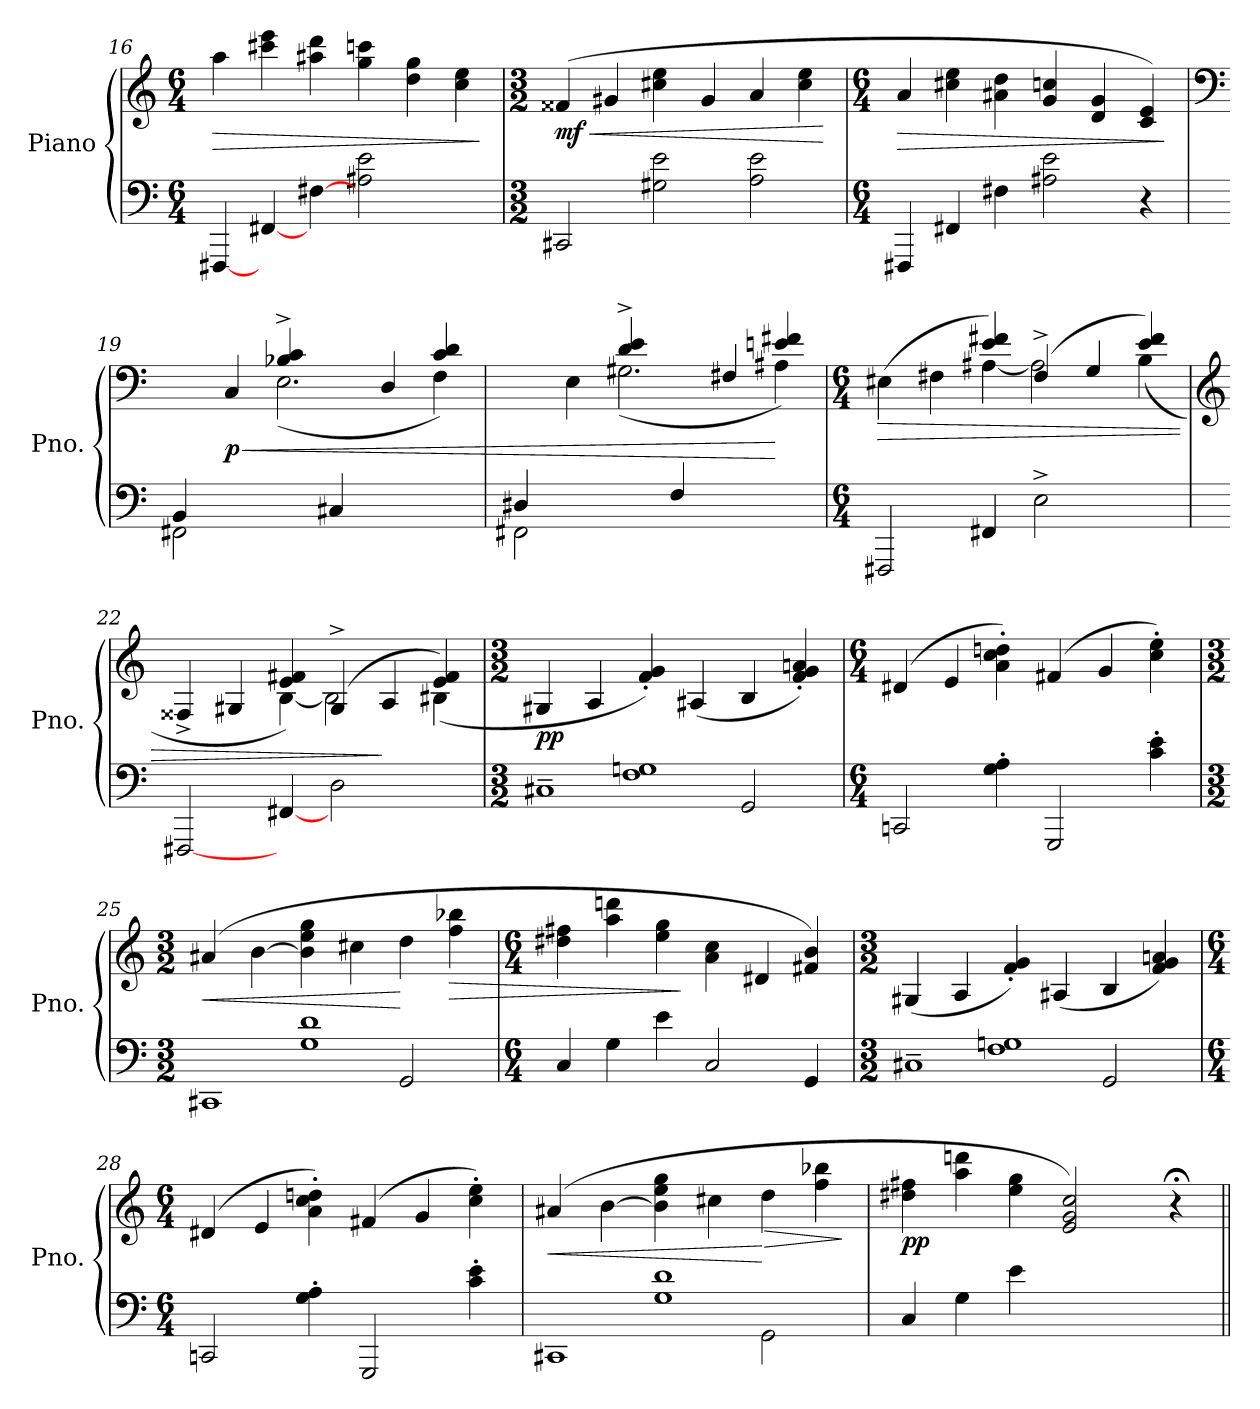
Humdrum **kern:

**kern	**kern	**dynam
*part1	*part1	*part1
*staff2	*staff1	*staff1/2
*I"Piano	*	*
*I'Pno.	*	*
*clefF4	*clefG2	*
*k[]	*k[]	*
*M6/4	*M6/4	*
=16	=16	=16
*^	*	*
!	!	!	!LO:HP:b
[4FFF#X/	2.ryy	4aa\	>
[4FF#X/	.	4ccc#X\ 4eee\	.
[4F#X\	.	4aa#X\ 4ddd\	.
4FFF#/yy]	2A#X\ 2e\	4gg\ 4cccn\	.
4FF#/yy]	.	4dd\ 4gg\	.
4F#\yy]	4ryy	4cc\ 4ee\	.
*v	*v	*	*
.	.	]
!!LO:PB:g=z
=17	=17	=17
*M3/2	*M3/2	*
!	!	!LO:HP:b
!	!	!LO:DY:n=1:b
2CC#X/	(>4f##X/	< mf
.	4g#X/	.
2G#X\ 2e\	4cc#X\ 4ee\	.
.	4g#/	.
2A\ 2e\	4a/	.
.	4cc#\ 4ee\	.
.	.	[
=18	=18	=18
*M6/4	*M6/4	*
!	!	!LO:HP:b
4FFF#X/	4a/	>
4FF#X/	4cc#X\ 4ee\	.
4F#X\	4a#X\ 4dd\	.
2A#X\ 2e\	4g/ 4ccn/	.
.	4d/ 4g/	.
4r	4c/ 4e/)	.
.	.	]
!!LO:LB:g=z
=19	=19	=19
*	*clefF4	*
*^	*^	*
(>4BB/	2FF#X\	4ryy	2ryy	.
!	!	!	!	!LO:HP:b
!	!	!	!	!LO:DY:n=1:b
2ryy	.	4C/	.	< p
.	4ryy	4B-X/^ 4c/^	(<2.E\	.
4C#X/	2ryy	4ryy	.	.
2ryy	.	4D/	.	.
.	4ryy	4c/ 4d/)	4F\)	.
=20	=20	=20	=20	=20
(>4D#X/	2FF#X\	4ryy	2ryy	.
2ryy	.	4E\	.	.
.	4ryy	4d/^ 4e/^	(<2.G#X\	.
4F/	2ryy	4ryy	.	.
2ryy	.	4F#X/	.	.
.	4ryy	4en/ 4f#X/)	4A#X\)	[
*v	*v	*	*	*
=21	=21	=21	=21
*M6/4	*M6/4	*	*
*^	*	*	*
!	!	!	!	!LO:HP:b
*v	*v	*	*	*
2FFF#X/	(>4E#X\	2ryy	>
.	4F#X\	.	.
4FF#X/	4e/ 4f#X/)	[4A#X\	.
(>2E^\	(>4F#^/	2A#\]	.
.	4G/	.	.
4ryy	4e/ 4f#/)	(4B\	.
!!LO:LB:g=z	!!
=22	=22	=22	=22
*	*clefG2	*	*
*^	*	*	*
[2FFF#X/	2.ryy	4F##X^/	2ryy	.
.	.	4G#X/	.	.
[4FF#X/	.	4e/ 4f#X/)	[4B\	.
2FFF#/yy]	(<2D\	(>4G#^/	2B\]	.
.	.	4A/	.	]
4FF#/yy]	4ryy	4e/ 4f#/)	(4B#X\	.
*	*	*v	*v	*
=23	=23	=23	=23
*M3/2	*	*M3/2	*
*	*	*^	*
!	!	!	!	!LO:DY:b
*	*	*v	*v	*
1C#X~	2ryy	4G#X/	pp
.	.	4A/	.
.	1F 1Gn	4f/' 4g/')	.
.	.	(<4A#X/	.
2GG/	.	4B/	.
.	.	4f/' 4g/' 4an/')	.
*v	*v	*	*
=24	=24	=24
*M6/4	*M6/4	*
2CCn/	(>4d#X/	.
.	4e/	.
4G\' 4A\'	4a\' 4cc\' 4ddn\')	.
2GGG/	(>4f#X/	.
.	4g/	.
4c\' 4e\'	4cc\' 4ee\')	.
!!LO:LB:g=z
=25	=25	=25
*M3/2	*M3/2	*
*^	*	*
!	!	!	!LO:HP:b
1CC#X	2ryy	(>4a#X/	<
.	.	[4b\	.
.	1G 1d	4b\] 4ee\ 4gg\	.
.	.	4cc#X\	.
2GG/	.	4dd\	[
!	!	!	!LO:HP:b
.	.	4ff\ 4bb-X\	>
*v	*v	*	*
=26	=26	=26
*M6/4	*M6/4	*
4C/	4dd#X\ 4ff#X\	.
4G\	4aa\ 4dddn\	.
4e\	4ee\ 4gg\	.
2C/	4a\ 4cc\	.
.	4d#X/	.
4GG/	4f#X/ 4b/)	]
!!LO:LB:g=z
=27	=27	=27
*M3/2	*M3/2	*
*^	*	*
1C#X~	2ryy	(<4G#X/	.
.	.	4A/	.
.	1F 1Gn	4f/' 4g/')	.
.	.	(<4A#X/	.
2GG/	.	4B/	.
.	.	4f/ 4g/ 4an/)	.
*v	*v	*	*
=28	=28	=28
*M6/4	*M6/4	*
2CCn/	(>4d#X/	.
.	4e/	.
4G\' 4A\'	4a\' 4cc\' 4ddn\')	.
2GGG/	(>4f#X/	.
.	4g/	.
4c\' 4e\'	4cc\' 4ee\')	.
!!LO:LB:g=z
=29	=29	=29
*^	*	*
!	!	!	!LO:HP:b
4ryy	1CC#X	(>4a#X/	<
4ryy	.	[4b\	.
1G 1d	.	4b\] 4ee\ 4gg\	.
.	.	4cc#X\	.
!	!	!	!LO:HP:n=1:b
.	2GG\	4dd\	[ >
.	.	4ff\ 4bb-X\	.
*v	*v	*	*
.	.	]
=30	=30	=30
!	!	!LO:DY:b
4C/	4dd#X\ 4ff#X\	pp
4G\	4aa\ 4dddn\	.
4e\	4ee\ 4gg\	.
4ryy	(2e/ 2g/ 2cc/)	.
2ryy	.	.
.	4r;<	.
=||	=||	=||
*-	*-	*-
